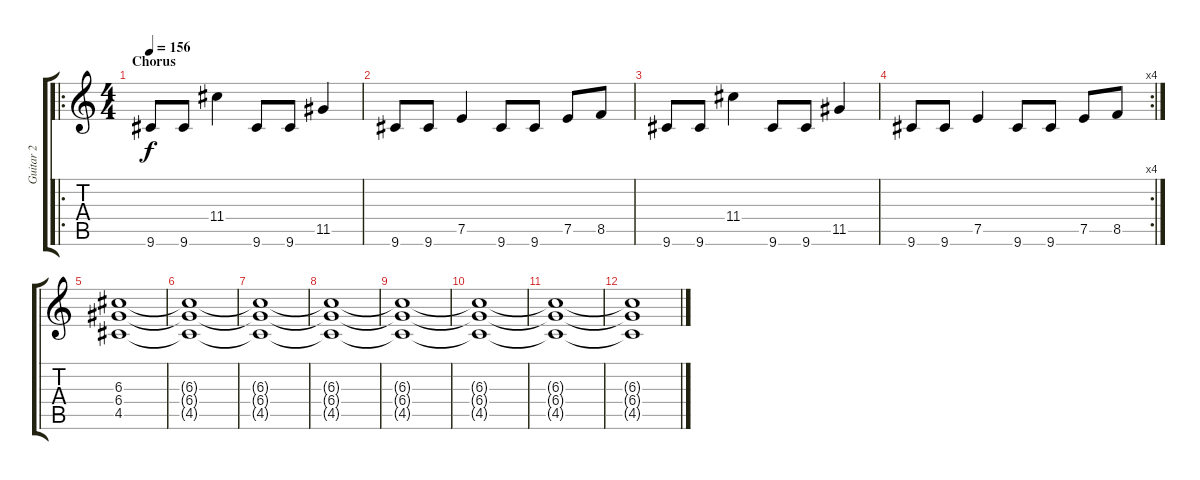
\track ("Guitar 2" "Guitar 2") {instrument overdrivenguitar}
\staff {score tabs}
\tuning (E4 B3 G3 D3 A2 E2) {hide}
\ro
\ts (4 4)
\section ("" "Chorus")
\tempo 156
\clef g2
\ks c
9.6.8{dy f volume 14} 9.6.8 11.4.4{volume 16} 9.6.8{volume 14} 9.6.8 11.5.4{volume 16} |
9.6.8{volume 14} 9.6.8 7.5.4{volume 16} 9.6.8{volume 14} 9.6.8 7.5.8{volume 16} 8.5.8 |
9.6.8{volume 14} 9.6.8 11.4.4{volume 16} 9.6.8{volume 14} 9.6.8 11.5.4{volume 16} |
\rc 4
9.6.8{volume 14} 9.6.8 7.5.4{volume 16} 9.6.8{volume 14} 9.6.8 7.5.8{volume 16} 8.5.8 |
(6.3 6.4 4.5).1 |
(6.3{t} 6.4{t} 4.5{t}).1 |
(6.3{t} 6.4{t} 4.5{t}).1 |
(6.3{t} 6.4{t} 4.5{t}).1 |
(6.3{t} 6.4{t} 4.5{t}).1{volume 0} |
(6.3{t} 6.4{t} 4.5{t}).1 |
(6.3{t} 6.4{t} 4.5{t}).1 |
(6.3{t} 6.4{t} 4.5{t}).1
